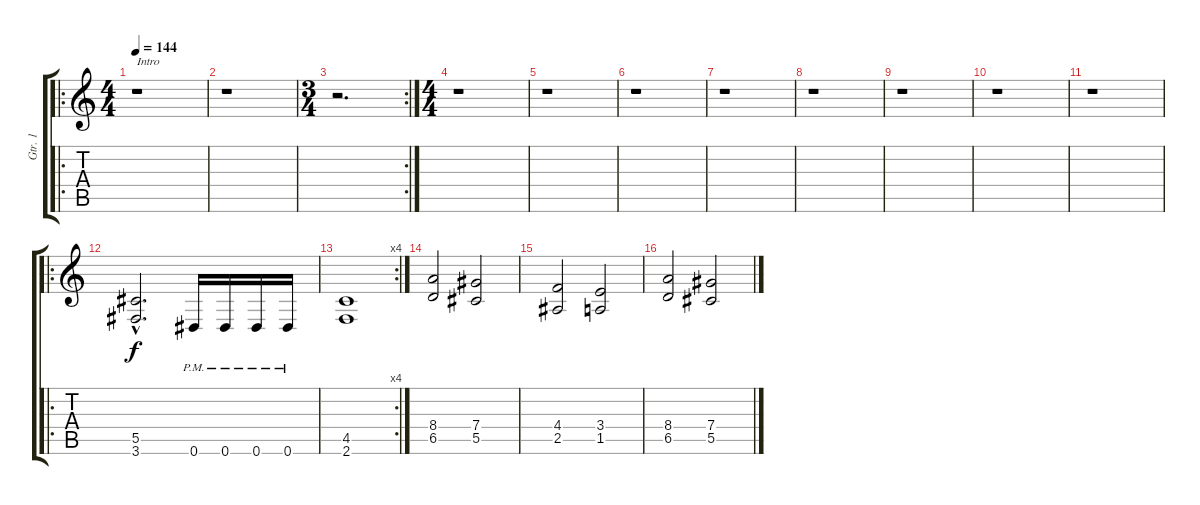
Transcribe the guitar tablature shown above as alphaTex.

\track ("Gtr. 1" "Gtr. 1") {instrument distortionguitar}
\staff {score tabs}
\tuning (Eb4 Bb3 Gb3 Db3 Ab2 Eb2) {hide}
\ro
\ts (4 4)
\tempo 144
\tempo 78
\tempo 144
\clef g2
\ks c
r.1{txt "Intro" dy f instrument distortionguitar} |
r.1 |
\rc 2
\ts (3 4)
r.2{d} |
\ts (4 4)
r.1 |
r.1 |
r.1 |
r.1 |
r.1 |
r.1 |
r.1 |
r.1 |
\ro
(5.5{hac} 3.6{hac}).2{d} 0.6{pm}.16 0.6{pm}.16 0.6{pm}.16 0.6{pm}.16 |
\rc 4
(4.5 2.6).1 |
(8.4 6.5).2 (7.4 5.5).2 |
(4.4 2.5).2 (3.4 1.5).2 |
(8.4 6.5).2 (7.4 5.5).2
